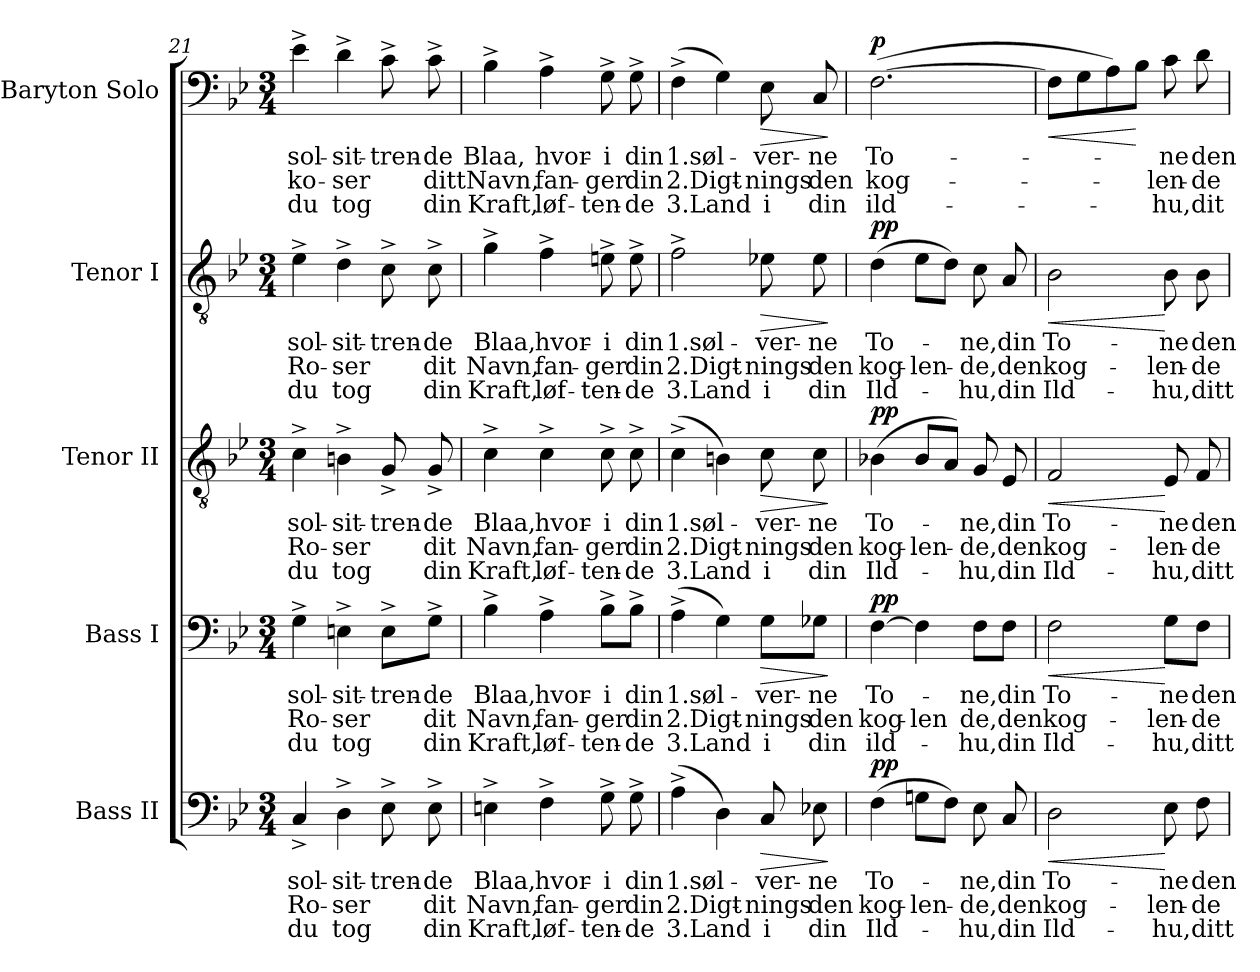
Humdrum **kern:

**kern	**text	**text	**text	**dynam	**kern	**text	**text	**text	**dynam	**kern	**text	**text	**text	**dynam	**kern	**text	**text	**text	**dynam	**kern	**text	**text	**text	**dynam
*part5	*part5	*part5	*part5	*part5	*part4	*part4	*part4	*part4	*part4	*part3	*part3	*part3	*part3	*part3	*part2	*part2	*part2	*part2	*part2	*part1	*part1	*part1	*part1	*part1
*staff5	*staff5	*staff5	*staff5	*staff5	*staff4	*staff4	*staff4	*staff4	*staff4	*staff3	*staff3	*staff3	*staff3	*staff3	*staff2	*staff2	*staff2	*staff2	*staff2	*staff1	*staff1	*staff1	*staff1	*staff1
*I"Bass II	*	*	*	*	*I"Bass I	*	*	*	*	*I"Tenor II	*	*	*	*	*I"Tenor I	*	*	*	*	*I"Baryton Solo	*	*	*	*
*clefF4	*	*	*	*	*clefF4	*	*	*	*	*clefGv2	*	*	*	*	*clefGv2	*	*	*	*	*clefF4	*	*	*	*
*k[b-e-]	*	*	*	*	*k[b-e-]	*	*	*	*	*k[b-e-]	*	*	*	*	*k[b-e-]	*	*	*	*	*k[b-e-]	*	*	*	*
*M3/4	*	*	*	*	*M3/4	*	*	*	*	*M3/4	*	*	*	*	*M3/4	*	*	*	*	*M3/4	*	*	*	*
=21	=21	=21	=21	=21	=21	=21	=21	=21	=21	=21	=21	=21	=21	=21	=21	=21	=21	=21	=21	=21	=21	=21	=21	=21
!	!LO:LY:b	!LO:LY:b	!LO:LY:b	!	!	!LO:LY:b	!LO:LY:b	!LO:LY:b	!	!	!LO:LY:b	!LO:LY:b	!LO:LY:b	!	!	!LO:LY:b	!LO:LY:b	!LO:LY:b	!	!	!LO:LY:b	!LO:LY:b	!LO:LY:b	!
4C^/	sol-	Ro-	du	.	4G^\	sol-	Ro-	du	.	4c^\	sol-	Ro-	du	.	4e-^\	sol-	Ro-	du	.	4e-^\	sol-	ko-	du	.
!	!LO:LY:b	!LO:LY:b	!LO:LY:b	!	!	!LO:LY:b	!LO:LY:b	!LO:LY:b	!	!	!LO:LY:b	!LO:LY:b	!LO:LY:b	!	!	!LO:LY:b	!LO:LY:b	!LO:LY:b	!	!	!LO:LY:b	!LO:LY:b	!LO:LY:b	!
4D^\	-sit-	-ser	tog	.	4En^\	-sit-	-ser	tog	.	4Bn^\	-sit-	-ser	tog	.	4d^\	-sit-	-ser	tog	.	4d^\	-sit-	-ser	tog	.
!	!LO:LY:b	!	!	!	!	!LO:LY:b	!	!	!	!	!LO:LY:b	!	!	!	!	!LO:LY:b	!	!	!	!	!LO:LY:b	!	!	!
8E-^\	-tren-	.	.	.	8E^\L	-tren-	.	.	.	8G^/	-tren-	.	.	.	8c^\	-tren-	.	.	.	8c^\	-tren-	.	.	.
!	!LO:LY:b	!LO:LY:b	!LO:LY:b	!	!	!LO:LY:b	!LO:LY:b	!LO:LY:b	!	!	!LO:LY:b	!LO:LY:b	!LO:LY:b	!	!	!LO:LY:b	!LO:LY:b	!LO:LY:b	!	!	!LO:LY:b	!LO:LY:b	!LO:LY:b	!
8E-^\	-de	dit	din	.	8G^\J	-de	dit	din	.	8G^/	-de	dit	din	.	8c^\	-de	dit	din	.	8c^\	-de	ditt	din	.
=22	=22	=22	=22	=22	=22	=22	=22	=22	=22	=22	=22	=22	=22	=22	=22	=22	=22	=22	=22	=22	=22	=22	=22	=22
!	!LO:LY:b	!LO:LY:b	!LO:LY:b	!	!	!LO:LY:b	!LO:LY:b	!LO:LY:b	!	!	!LO:LY:b	!LO:LY:b	!LO:LY:b	!	!	!LO:LY:b	!LO:LY:b	!LO:LY:b	!	!	!LO:LY:b	!LO:LY:b	!LO:LY:b	!
4En^\	Blaa,	Navn,	Kraft,	.	4B-^\	Blaa,	Navn,	Kraft,	.	4c^\	Blaa,	Navn,	Kraft,	.	4g^\	Blaa,	Navn,	Kraft,	.	4B-^\	Blaa,	Navn,	Kraft,	.
!	!LO:LY:b	!LO:LY:b	!LO:LY:b	!	!	!LO:LY:b	!LO:LY:b	!LO:LY:b	!	!	!LO:LY:b	!LO:LY:b	!LO:LY:b	!	!	!LO:LY:b	!LO:LY:b	!LO:LY:b	!	!	!LO:LY:b	!LO:LY:b	!LO:LY:b	!
4F^\	hvor-	fan-	løf-	.	4A^\	hvor-	fan-	løf-	.	4c^\	hvor-	fan-	løf-	.	4f^\	hvor-	fan-	løf-	.	4A^\	hvor-	fan-	løf-	.
!	!LO:LY:b	!LO:LY:b	!LO:LY:b	!	!	!LO:LY:b	!LO:LY:b	!LO:LY:b	!	!	!LO:LY:b	!LO:LY:b	!LO:LY:b	!	!	!LO:LY:b	!LO:LY:b	!LO:LY:b	!	!	!LO:LY:b	!LO:LY:b	!LO:LY:b	!
8G^\	-i	-ger	-ten-	.	8B-^\L	-i	-ger	-ten-	.	8c^\	-i	-ger	-ten-	.	8en^\	-i	-ger	-ten-	.	8G^\	-i	-ger	-ten-	.
!	!LO:LY:b	!LO:LY:b	!LO:LY:b	!	!	!LO:LY:b	!LO:LY:b	!LO:LY:b	!	!	!LO:LY:b	!LO:LY:b	!LO:LY:b	!	!	!LO:LY:b	!LO:LY:b	!LO:LY:b	!	!	!LO:LY:b	!LO:LY:b	!LO:LY:b	!
8G^\	din	din	-de	.	8B-^\J	din	din	-de	.	8c^\	din	din	-de	.	8e^\	din	din	-de	.	8G^\	din	din	-de	.
=23	=23	=23	=23	=23	=23	=23	=23	=23	=23	=23	=23	=23	=23	=23	=23	=23	=23	=23	=23	=23	=23	=23	=23	=23
!	!LO:LY:b	!LO:LY:b	!LO:LY:b	!	!	!LO:LY:b	!LO:LY:b	!LO:LY:b	!	!	!LO:LY:b	!LO:LY:b	!LO:LY:b	!	!	!LO:LY:b	!LO:LY:b	!LO:LY:b	!	!	!LO:LY:b	!LO:LY:b	!LO:LY:b	!
(>4A^\	1.søl-	2.Digt-	3.Land	.	(>4A^\	1.søl-	2.Digt-	3.Land	.	(>4c^\	1.søl-	2.Digt-	3.Land	.	2f^\	1.søl-	2.Digt-	3.Land	.	(>4F^\	1.søl-	2.Digt-	3.Land	.
4D\)	.	.	.	.	4G\)	.	.	.	.	4Bn\)	.	.	.	.	.	.	.	.	.	4G\)	.	.	.	.
!	!LO:LY:b	!LO:LY:b	!LO:LY:b	!LO:HP:b	!	!LO:LY:b	!LO:LY:b	!LO:LY:b	!LO:HP:b	!	!LO:LY:b	!LO:LY:b	!LO:LY:b	!LO:HP:b	!	!LO:LY:b	!LO:LY:b	!LO:LY:b	!LO:HP:b	!	!LO:LY:b	!LO:LY:b	!LO:LY:b	!LO:HP:b
8C/	-ver-	-nings	i	>	8G\L	-ver-	-nings	i	>	8c\	-ver-	-nings	i	>	8e-X\	-ver-	-nings	i	>	8E-\	-ver-	-nings	i	>
!	!LO:LY:b	!LO:LY:b	!LO:LY:b	!	!	!LO:LY:b	!LO:LY:b	!LO:LY:b	!	!	!LO:LY:b	!LO:LY:b	!LO:LY:b	!	!	!LO:LY:b	!LO:LY:b	!LO:LY:b	!	!	!LO:LY:b	!LO:LY:b	!LO:LY:b	!
8E-X\	-ne	den	din	.	8G-X\J	-ne	den	din	.	8c\	-ne	den	din	.	8e-\	-ne	den	din	.	8C/	-ne	den	din	.
.	.	.	.	]	.	.	.	.	]	.	.	.	.	]	.	.	.	.	]	.	.	.	.	]
=24	=24	=24	=24	=24	=24	=24	=24	=24	=24	=24	=24	=24	=24	=24	=24	=24	=24	=24	=24	=24	=24	=24	=24	=24
!	!LO:LY:b	!LO:LY:b	!LO:LY:b	!LO:DY:a	!	!LO:LY:b	!LO:LY:b	!LO:LY:b	!LO:DY:a	!	!LO:LY:b	!LO:LY:b	!LO:LY:b	!LO:DY:a	!	!LO:LY:b	!LO:LY:b	!LO:LY:b	!LO:DY:a	!	!LO:LY:b	!LO:LY:b	!LO:LY:b	!LO:DY:a
(>4F\	To-	kog-	Ild-	pp	[4F\	To-	kog-	ild-	pp	(>4B-X\	To-	kog-	Ild-	pp	(>4d\	To-	kog-	Ild-	pp	(>[2.F\	To-	kog-	ild-	p
!	!	!LO:LY:b	!	!	!	!	!LO:LY:b	!	!	!	!	!LO:LY:b	!	!	!	!	!LO:LY:b	!	!	!	!	!	!	!
8Gn\L	.	-len-	.	.	4F\]	.	-len	.	.	8B-/L	.	-len-	.	.	8e-\L	.	-len-	.	.	.	.	.	.	.
8F\J)	.	.	.	.	.	.	.	.	.	8A/J)	.	.	.	.	8d\J)	.	.	.	.	.	.	.	.	.
!	!LO:LY:b	!LO:LY:b	!LO:LY:b	!	!	!LO:LY:b	!LO:LY:b	!LO:LY:b	!	!	!LO:LY:b	!LO:LY:b	!LO:LY:b	!	!	!LO:LY:b	!LO:LY:b	!LO:LY:b	!	!	!	!	!	!
8E-\	-ne,	-de,	-hu,	.	8F\L	-ne,	de,	-hu,	.	8G/	-ne,	-de,	-hu,	.	8c\	-ne,	-de,	-hu,	.	.	.	.	.	.
!	!LO:LY:b	!LO:LY:b	!LO:LY:b	!	!	!LO:LY:b	!LO:LY:b	!LO:LY:b	!	!	!LO:LY:b	!LO:LY:b	!LO:LY:b	!	!	!LO:LY:b	!LO:LY:b	!LO:LY:b	!	!	!	!	!	!
8C/	din	den	din	.	8F\J	din	den	din	.	8E-/	din	den	din	.	8A/	din	den	din	.	.	.	.	.	.
=25	=25	=25	=25	=25	=25	=25	=25	=25	=25	=25	=25	=25	=25	=25	=25	=25	=25	=25	=25	=25	=25	=25	=25	=25
!	!LO:LY:b	!LO:LY:b	!LO:LY:b	!LO:HP:b	!	!LO:LY:b	!LO:LY:b	!LO:LY:b	!LO:HP:b	!	!LO:LY:b	!LO:LY:b	!LO:LY:b	!LO:HP:b	!	!LO:LY:b	!LO:LY:b	!LO:LY:b	!LO:HP:b	!	!	!	!	!LO:HP:b
2D\	To-	kog-	Ild-	<	2F\	To-	kog-	Ild-	<	2F/	To-	kog-	Ild-	<	2B-\	To-	kog-	Ild-	<	8F\L]	.	.	.	<
.	.	.	.	.	.	.	.	.	.	.	.	.	.	.	.	.	.	.	.	8G\	.	.	.	.
.	.	.	.	.	.	.	.	.	.	.	.	.	.	.	.	.	.	.	.	8A\)	.	.	.	.
.	.	.	.	.	.	.	.	.	.	.	.	.	.	.	.	.	.	.	.	8B-\J	.	.	.	[
!	!LO:LY:b	!LO:LY:b	!LO:LY:b	!	!	!LO:LY:b	!LO:LY:b	!LO:LY:b	!	!	!LO:LY:b	!LO:LY:b	!LO:LY:b	!	!	!LO:LY:b	!LO:LY:b	!LO:LY:b	!	!	!LO:LY:b	!LO:LY:b	!LO:LY:b	!
8E-\	-ne	-len-	-hu,	[	8G\L	-ne	-len-	-hu,	[	8E-/	-ne	-len-	-hu,	[	8B-\	-ne	-len-	-hu,	[	8c\	-ne	-len-	-hu,	.
!	!LO:LY:b	!LO:LY:b	!LO:LY:b	!	!	!LO:LY:b	!LO:LY:b	!LO:LY:b	!	!	!LO:LY:b	!LO:LY:b	!LO:LY:b	!	!	!LO:LY:b	!LO:LY:b	!LO:LY:b	!	!	!LO:LY:b	!LO:LY:b	!LO:LY:b	!
8F\	den	-de	ditt	.	8F\J	den	-de	ditt	.	8F/	den	-de	ditt	.	8B-\	den	-de	ditt	.	8d\	den	-de	dit	.
=	=	=	=	=	=	=	=	=	=	=	=	=	=	=	=	=	=	=	=	=	=	=	=	=
*-	*-	*-	*-	*-	*-	*-	*-	*-	*-	*-	*-	*-	*-	*-	*-	*-	*-	*-	*-	*-	*-	*-	*-	*-
